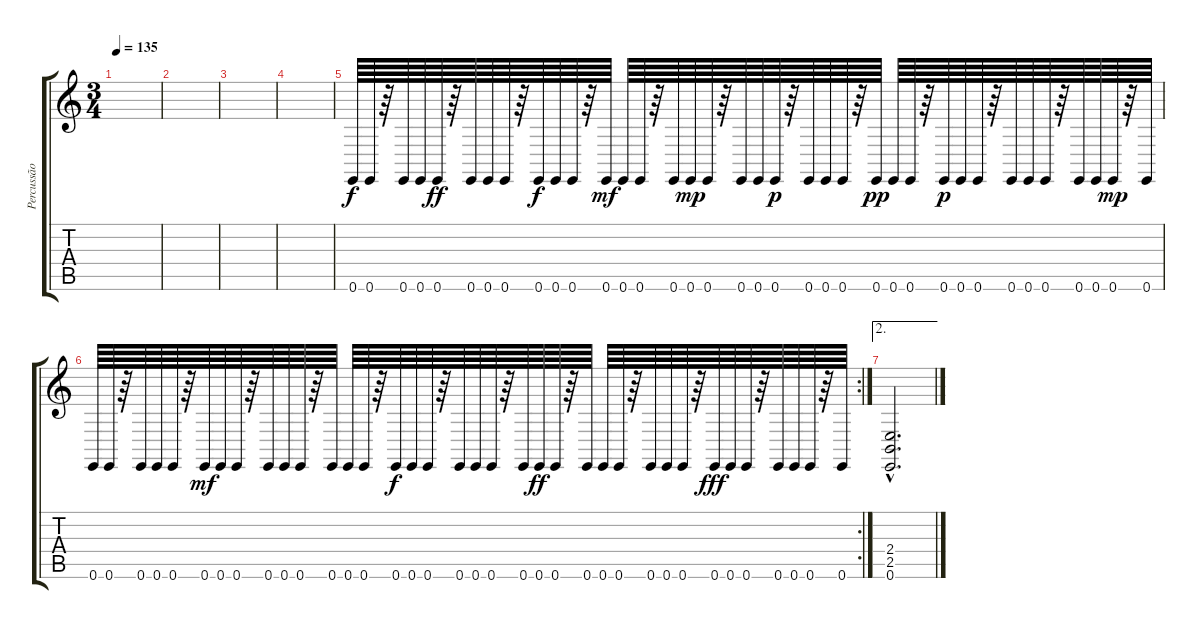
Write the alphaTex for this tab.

\track ("Percussão" "Percussão") {instrument timpani}
\staff {score tabs}
\tuning (E4 B3 G3 D3 A2 E2) {hide}
\ts (3 4)
\tempo 135
\clef g2
\ks c
|
|
|
|
0.6.64 0.6.64 r.64 0.6.64 0.6.64 0.6.64{dy ff} r.64 0.6.64 0.6.64 0.6.64 r.64 0.6.64{dy f} 0.6.64 0.6.64 r.64 0.6.64{dy mf} 0.6.64 0.6.64 r.64 0.6.64 0.6.64{dy mp} 0.6.64 r.64 0.6.64 0.6.64 0.6.64{dy p} r.64 0.6.64 0.6.64 0.6.64 r.64 0.6.64{dy pp} 0.6.64 0.6.64 r.64 0.6.64{dy p} 0.6.64 0.6.64 r.64 0.6.64 0.6.64 0.6.64 r.64 0.6.64 0.6.64 0.6.64{dy mp} r.64 0.6.64 |
\rc 2
0.6.64 0.6.64 r.64 0.6.64 0.6.64 0.6.64 r.64 0.6.64{dy mf} 0.6.64 0.6.64 r.64 0.6.64 0.6.64 0.6.64 r.64 0.6.64 0.6.64 0.6.64 r.64 0.6.64{dy f} 0.6.64 0.6.64 r.64 0.6.64 0.6.64 0.6.64 r.64 0.6.64 0.6.64{dy ff} 0.6.64 r.64 0.6.64 0.6.64 0.6.64 r.64 0.6.64 0.6.64 0.6.64 r.64 0.6.64{dy fff} 0.6.64 0.6.64 r.64 0.6.64 0.6.64 0.6.64 r.64 0.6.64 |
\ae 2
(2.4{hac} 2.5{hac} 0.6{hac}).2{d}
